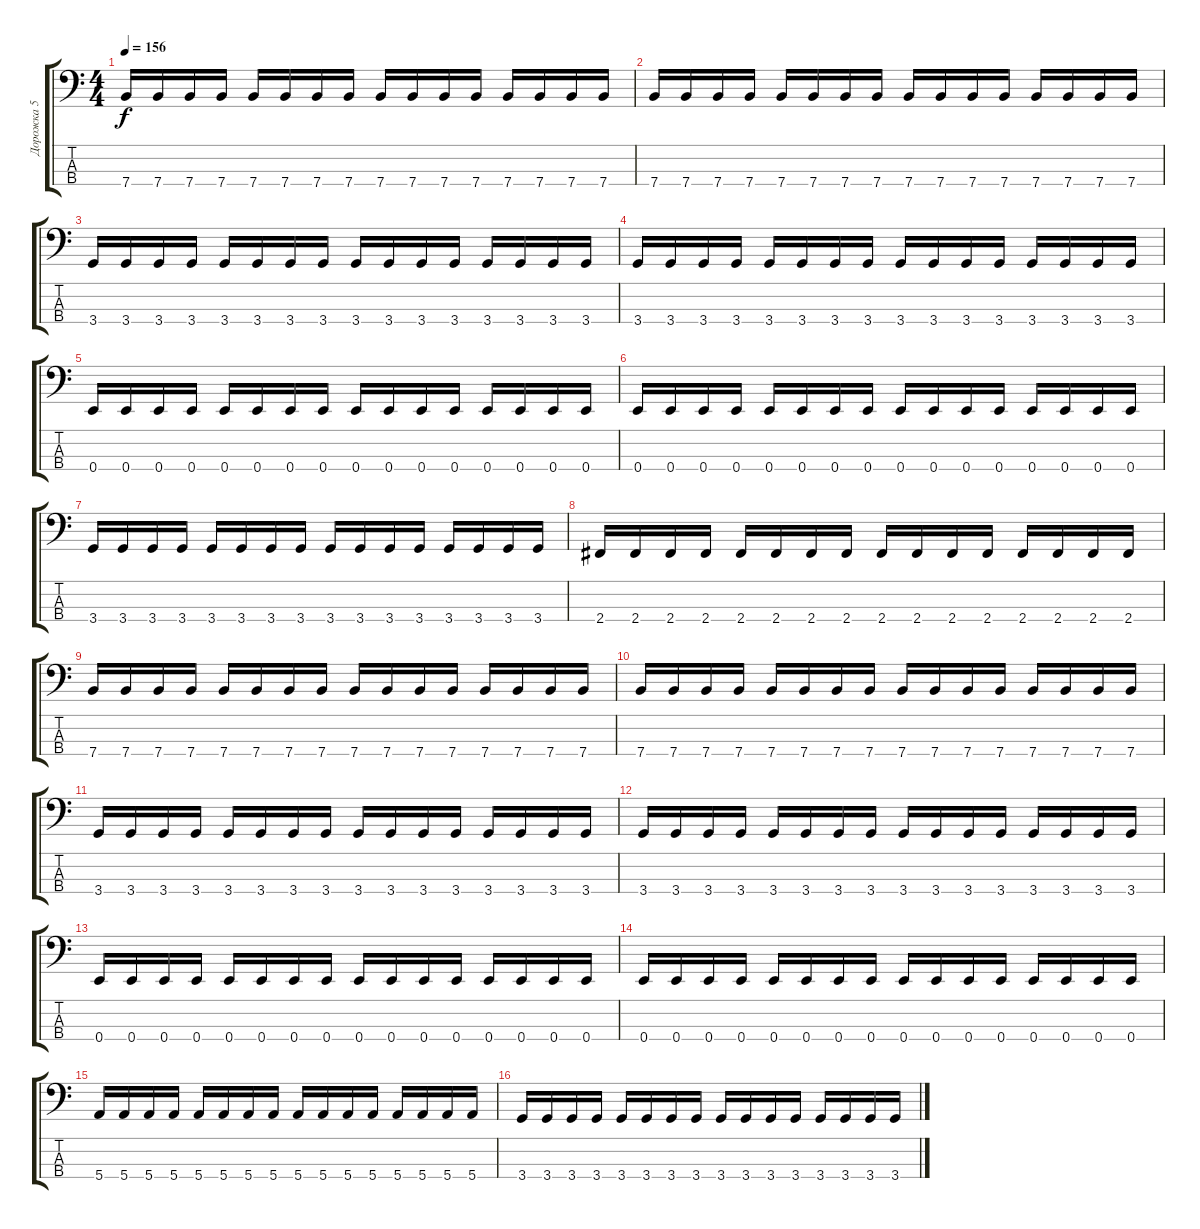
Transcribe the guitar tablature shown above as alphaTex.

\track ("Дорожка 5" "Дорожка 5") {instrument electricbassfinger}
\staff {score tabs}
\tuning (G2 D2 A1 E1) {hide}
\ts (4 4)
\tempo 156
\clef f4
\ks c
7.4.16{dy f} 7.4.16 7.4.16 7.4.16 7.4.16 7.4.16 7.4.16 7.4.16 7.4.16 7.4.16 7.4.16 7.4.16 7.4.16 7.4.16 7.4.16 7.4.16 |
7.4.16 7.4.16 7.4.16 7.4.16 7.4.16 7.4.16 7.4.16 7.4.16 7.4.16 7.4.16 7.4.16 7.4.16 7.4.16 7.4.16 7.4.16 7.4.16 |
3.4.16 3.4.16 3.4.16 3.4.16 3.4.16 3.4.16 3.4.16 3.4.16 3.4.16 3.4.16 3.4.16 3.4.16 3.4.16 3.4.16 3.4.16 3.4.16 |
3.4.16 3.4.16 3.4.16 3.4.16 3.4.16 3.4.16 3.4.16 3.4.16 3.4.16 3.4.16 3.4.16 3.4.16 3.4.16 3.4.16 3.4.16 3.4.16 |
0.4.16 0.4.16 0.4.16 0.4.16 0.4.16 0.4.16 0.4.16 0.4.16 0.4.16 0.4.16 0.4.16 0.4.16 0.4.16 0.4.16 0.4.16 0.4.16 |
0.4.16 0.4.16 0.4.16 0.4.16 0.4.16 0.4.16 0.4.16 0.4.16 0.4.16 0.4.16 0.4.16 0.4.16 0.4.16 0.4.16 0.4.16 0.4.16 |
3.4.16 3.4.16 3.4.16 3.4.16 3.4.16 3.4.16 3.4.16 3.4.16 3.4.16 3.4.16 3.4.16 3.4.16 3.4.16 3.4.16 3.4.16 3.4.16 |
2.4.16 2.4.16 2.4.16 2.4.16 2.4.16 2.4.16 2.4.16 2.4.16 2.4.16 2.4.16 2.4.16 2.4.16 2.4.16 2.4.16 2.4.16 2.4.16 |
7.4.16 7.4.16 7.4.16 7.4.16 7.4.16 7.4.16 7.4.16 7.4.16 7.4.16 7.4.16 7.4.16 7.4.16 7.4.16 7.4.16 7.4.16 7.4.16 |
7.4.16 7.4.16 7.4.16 7.4.16 7.4.16 7.4.16 7.4.16 7.4.16 7.4.16 7.4.16 7.4.16 7.4.16 7.4.16 7.4.16 7.4.16 7.4.16 |
3.4.16 3.4.16 3.4.16 3.4.16 3.4.16 3.4.16 3.4.16 3.4.16 3.4.16 3.4.16 3.4.16 3.4.16 3.4.16 3.4.16 3.4.16 3.4.16 |
3.4.16 3.4.16 3.4.16 3.4.16 3.4.16 3.4.16 3.4.16 3.4.16 3.4.16 3.4.16 3.4.16 3.4.16 3.4.16 3.4.16 3.4.16 3.4.16 |
0.4.16 0.4.16 0.4.16 0.4.16 0.4.16 0.4.16 0.4.16 0.4.16 0.4.16 0.4.16 0.4.16 0.4.16 0.4.16 0.4.16 0.4.16 0.4.16 |
0.4.16 0.4.16 0.4.16 0.4.16 0.4.16 0.4.16 0.4.16 0.4.16 0.4.16 0.4.16 0.4.16 0.4.16 0.4.16 0.4.16 0.4.16 0.4.16 |
5.4.16 5.4.16 5.4.16 5.4.16 5.4.16 5.4.16 5.4.16 5.4.16 5.4.16 5.4.16 5.4.16 5.4.16 5.4.16 5.4.16 5.4.16 5.4.16 |
3.4.16 3.4.16 3.4.16 3.4.16 3.4.16 3.4.16 3.4.16 3.4.16 3.4.16 3.4.16 3.4.16 3.4.16 3.4.16 3.4.16 3.4.16 3.4.16
